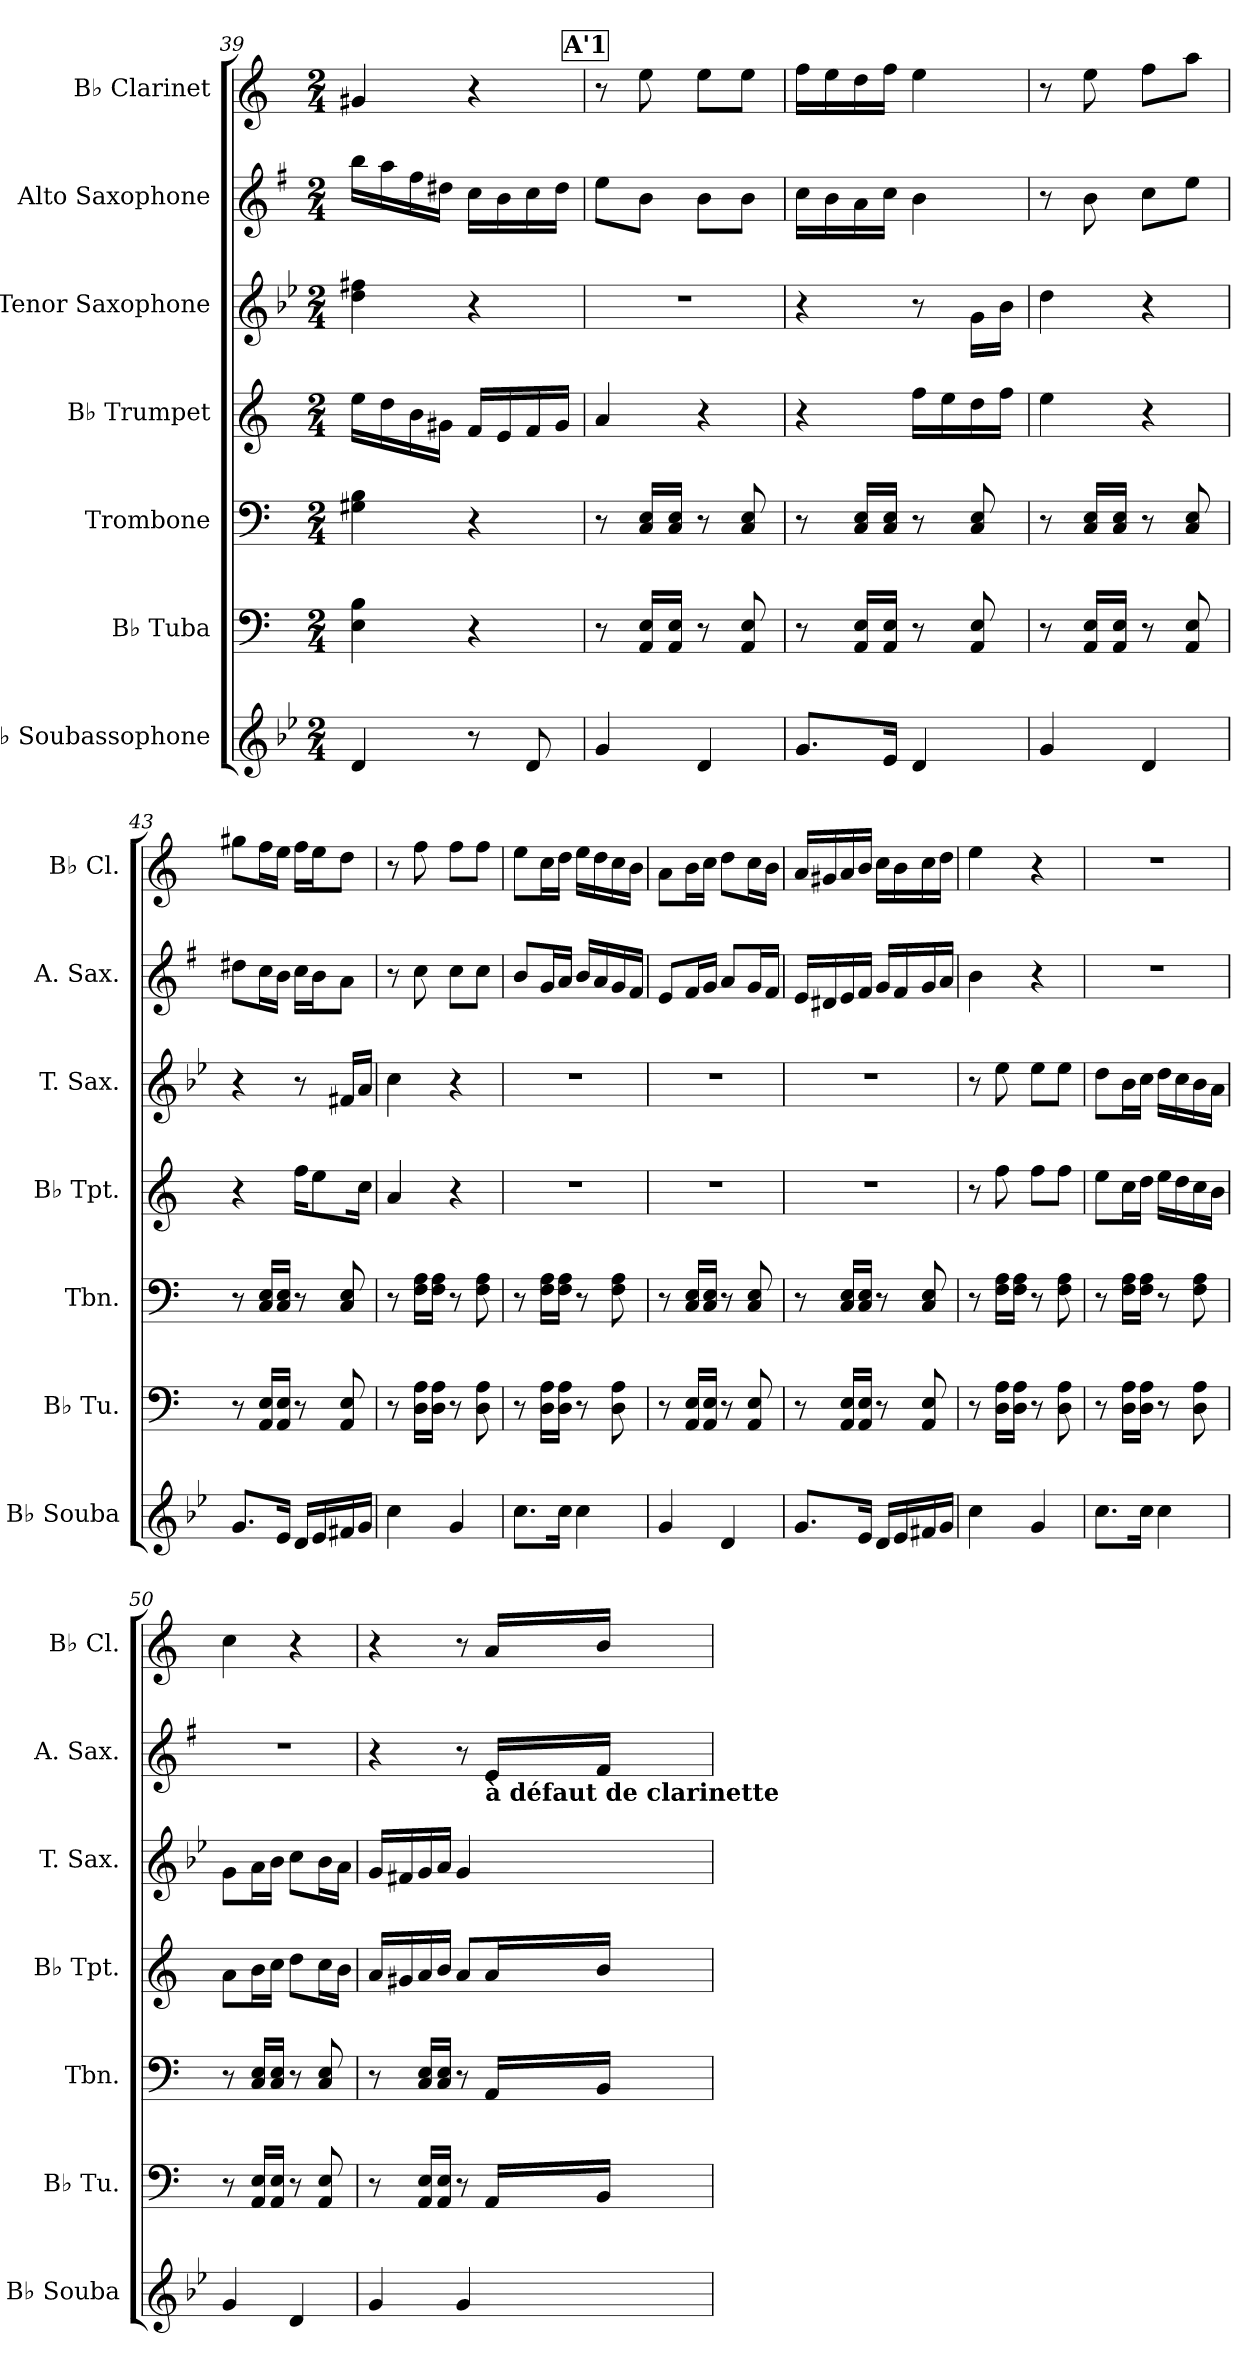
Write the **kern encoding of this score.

**kern	**kern	**kern	**kern	**kern	**kern	**kern
*part7	*part6	*part5	*part4	*part3	*part2	*part1
*staff7	*staff6	*staff5	*staff4	*staff3	*staff2	*staff1
*I"B♭ Soubassophone	*I"B♭ Tuba	*I"Trombone	*I"B♭ Trumpet	*I"Tenor Saxophone	*I"Alto Saxophone	*I"B♭ Clarinet
*I'B♭ Souba	*I'B♭ Tu.	*I'Tbn.	*I'B♭ Tpt.	*I'T. Sax.	*I'A. Sax.	*I'B♭ Cl.
*clefG2	*clefF4	*clefF4	*clefG2	*clefG2	*clefG2	*clefG2
*ITrd15c26	*ITrd1c2	*ITrd1c2	*ITrd1c2	*ITrd8c14	*ITrd5c9	*ITrd1c2
*k[b-e-]	*k[b-e-]	*k[b-e-]	*k[b-e-]	*k[b-e-]	*k[b-e-]	*k[b-e-]
*M2/4	*M2/4	*M2/4	*M2/4	*M2/4	*M2/4	*M2/4
=39	=39	=39	=39	=39	=39	=39
4DD/	4D\ 4A\	4F#X\ 4A\	16dd\LL	4d\ 4f#X\	16dd\LL	4f#X/
.	.	.	16cc\	.	16cc\	.
.	.	.	16a\	.	16a\	.
.	.	.	16f#X\JJ	.	16f#X\JJ	.
8r	4r	4r	16e-/LL	4r	16e-\LL	4r
.	.	.	16d/	.	16d\	.
8DD/	.	.	16e-/	.	16e-\	.
.	.	.	16f#/JJ	.	16f#\JJ	.
!!LO:REH:place=s1:a:B:fs=14:t=A'1
=40	=40	=40	=40	=40	=40	=40
4GG/	8r	8r	4g/	2r	8g\L	8r
.	16GG/ 16D/LL	16BB-/ 16D/LL	.	.	8d\J	8dd\
.	16GG/ 16D/JJ	16BB-/ 16D/JJ	.	.	.	.
4DD/	8r	8r	4r	.	8d\L	8dd\L
.	8GG/ 8D/	8BB-/ 8D/	.	.	8d\J	8dd\J
=41	=41	=41	=41	=41	=41	=41
8.GG/L	8r	8r	4r	4r	16e-\LL	16ee-\LL
.	.	.	.	.	16d\	16dd\
.	16GG/ 16D/LL	16BB-/ 16D/LL	.	.	16c\	16cc\
16EE-/Jk	16GG/ 16D/JJ	16BB-/ 16D/JJ	.	.	16e-\JJ	16ee-\JJ
4DD/	8r	8r	16ee-\LL	8r	4d\	4dd\
.	.	.	16dd\	.	.	.
.	8GG/ 8D/	8BB-/ 8D/	16cc\	16G\LL	.	.
.	.	.	16ee-\JJ	16B-\JJ	.	.
!!LO:PB:g=z
=42	=42	=42	=42	=42	=42	=42
4GG/	8r	8r	4dd\	4d\	8r	8r
.	16GG/ 16D/LL	16BB-/ 16D/LL	.	.	8d\	8dd\
.	16GG/ 16D/JJ	16BB-/ 16D/JJ	.	.	.	.
4DD/	8r	8r	4r	4r	8e-\L	8ee-\L
.	8GG/ 8D/	8BB-/ 8D/	.	.	8g\J	8gg\J
=43	=43	=43	=43	=43	=43	=43
8.GG/L	8r	8r	4r	4r	8f#X\L	8ff#X\L
.	16GG/ 16D/LL	16BB-/ 16D/LL	.	.	16e-\L	16ee-\L
16EE-/Jk	16GG/ 16D/JJ	16BB-/ 16D/JJ	.	.	16d\JJ	16dd\JJ
16DD/LL	8r	8r	16ee-\KL	8r	16e-\LL	16ee-\LL
16EE-/	.	.	8dd\	.	16d\J	16dd\J
16FF#X/	8GG/ 8D/	8BB-/ 8D/	.	16F#X/LL	8c\J	8cc\J
16GG/JJ	.	.	16b-\Jk	16A/JJ	.	.
=44	=44	=44	=44	=44	=44	=44
4C\	8r	8r	4g/	4c\	8r	8r
.	16C\ 16G\LL	16E-\ 16G\LL	.	.	8e-\	8ee-\
.	16C\ 16G\JJ	16E-\ 16G\JJ	.	.	.	.
4GG/	8r	8r	4r	4r	8e-\L	8ee-\L
.	8C\ 8G\	8E-\ 8G\	.	.	8e-\J	8ee-\J
=45	=45	=45	=45	=45	=45	=45
8.C\L	8r	8r	2r	2r	8d/L	8dd\L
.	16C\ 16G\LL	16E-\ 16G\LL	.	.	16B-/L	16b-\L
16C\Jk	16C\ 16G\JJ	16E-\ 16G\JJ	.	.	16c/JJ	16cc\JJ
4C\	8r	8r	.	.	16d/LL	16dd\LL
.	.	.	.	.	16c/	16cc\
.	8C\ 8G\	8E-\ 8G\	.	.	16B-/	16b-\
.	.	.	.	.	16A/JJ	16a\JJ
=46	=46	=46	=46	=46	=46	=46
4GG/	8r	8r	2r	2r	8G/L	8g\L
.	16GG/ 16D/LL	16BB-/ 16D/LL	.	.	16A/L	16a\L
.	16GG/ 16D/JJ	16BB-/ 16D/JJ	.	.	16B-/JJ	16b-\JJ
4DD/	8r	8r	.	.	8c/L	8cc\L
.	8GG/ 8D/	8BB-/ 8D/	.	.	16B-/L	16b-\L
.	.	.	.	.	16A/JJ	16a\JJ
=47	=47	=47	=47	=47	=47	=47
8.GG/L	8r	8r	2r	2r	16G/LL	16g/LL
.	.	.	.	.	16F#X/	16f#X/
.	16GG/ 16D/LL	16BB-/ 16D/LL	.	.	16G/	16g/
16EE-/Jk	16GG/ 16D/JJ	16BB-/ 16D/JJ	.	.	16A/JJ	16a/JJ
16DD/LL	8r	8r	.	.	16B-/LL	16b-\LL
16EE-/	.	.	.	.	16A/	16a\
16FF#X/	8GG/ 8D/	8BB-/ 8D/	.	.	16B-/	16b-\
16GG/JJ	.	.	.	.	16c/JJ	16cc\JJ
!!LO:PB:g=z
=48	=48	=48	=48	=48	=48	=48
4C\	8r	8r	8r	8r	4d\	4dd\
.	16C\ 16G\LL	16E-\ 16G\LL	8ee-\	8e-\	.	.
.	16C\ 16G\JJ	16E-\ 16G\JJ	.	.	.	.
4GG/	8r	8r	8ee-\L	8e-\L	4r	4r
.	8C\ 8G\	8E-\ 8G\	8ee-\J	8e-\J	.	.
=49	=49	=49	=49	=49	=49	=49
8.C\L	8r	8r	8dd\L	8d\L	2r	2r
.	16C\ 16G\LL	16E-\ 16G\LL	16b-\L	16B-\L	.	.
16C\Jk	16C\ 16G\JJ	16E-\ 16G\JJ	16cc\JJ	16c\JJ	.	.
4C\	8r	8r	16dd\LL	16d\LL	.	.
.	.	.	16cc\	16c\	.	.
.	8C\ 8G\	8E-\ 8G\	16b-\	16B-\	.	.
.	.	.	16a\JJ	16A\JJ	.	.
=50	=50	=50	=50	=50	=50	=50
4GG/	8r	8r	8g\L	8G\L	2r	4b-\
.	16GG/ 16D/LL	16BB-/ 16D/LL	16a\L	16A\L	.	.
.	16GG/ 16D/JJ	16BB-/ 16D/JJ	16b-\JJ	16B-\JJ	.	.
4DD/	8r	8r	8cc\L	8c\L	.	4r
.	8GG/ 8D/	8BB-/ 8D/	16b-\L	16B-\L	.	.
.	.	.	16a\JJ	16A\JJ	.	.
=51	=51	=51	=51	=51	=51	=51
4GG/	8r	8r	16g/LL	16G/LL	4r	4r
.	.	.	16f#X/	16F#X/	.	.
.	16GG/ 16D/LL	16BB-/ 16D/LL	16g/	16G/	.	.
.	16GG/ 16D/JJ	16BB-/ 16D/JJ	16a/JJ	16A/JJ	.	.
4GG/	8r	8r	8g/L	4G/	8r	8r
!	!	!	!	!	!LO:TX:b:B:t=à défaut de clarinette	!
.	16GG/LL	16GG/LL	16g/L	.	16G/LL	16g/LL
.	16AA/JJ	16AA/JJ	16a/JJ	.	16A/JJ	16a/JJ
=	=	=	=	=	=	=
*-	*-	*-	*-	*-	*-	*-
